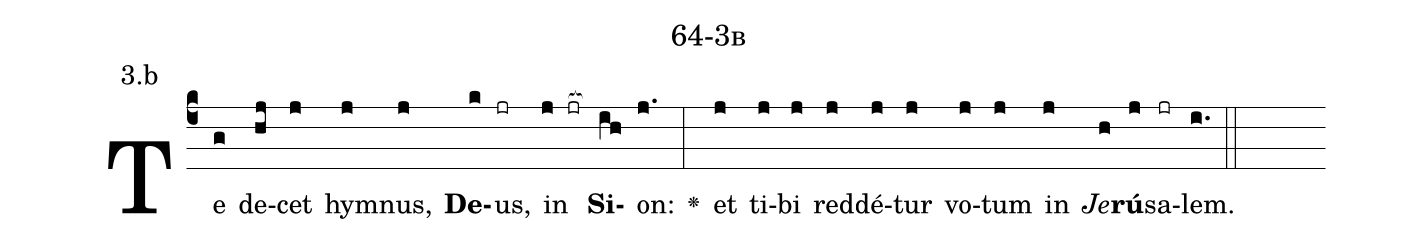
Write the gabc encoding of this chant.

name: 64-3b;
annotation: 3.b;
%%
(c4)Te(g) de(hj)cet(j) hym(j)nus,(j) <b>De</b>(k)us,(jr) in(j jr[ocb:1{]) <b>Si</b>(ih[ocb:0}])on:(j.) <v>\greheightstar</v>(:) et(j) ti(j)bi(j) red(j)dé(j)tur(j) vo(j)tum(j) in(j) <i>Je</i>(h)<b>rú</b>(j)sa(jr)lem.(i.) (::)


%E(j) u(j) o(j) u(h) a(j) e.(i.) (::)
